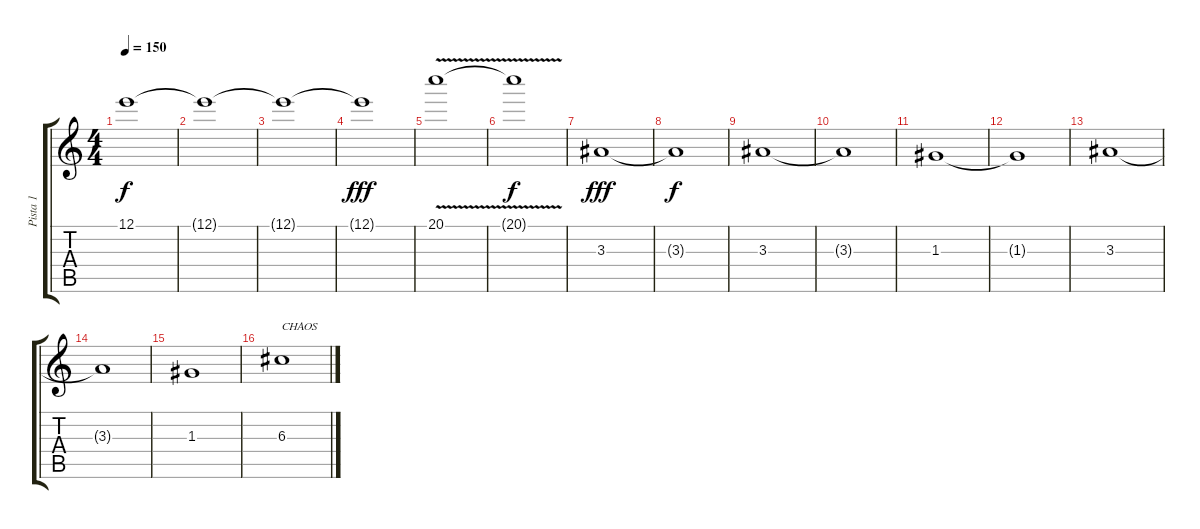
\track ("Pista 1" "Pista 1") {instrument overdrivenguitar}
\staff {score tabs}
\tuning (E4 C4 G3 C3 G2 C2) {hide}
\ts (4 4)
\tempo 150
\clef g2
\ks c
12.1{t}.1{dy f} |
12.1{t}.1 |
12.1{t}.1 |
12.1{t}.1{dy fff} |
20.1{v}.1 |
20.1{t}.1{dy f} |
3.3.1{dy fff instrument overdrivenguitar} |
3.3{t}.1{dy f} |
3.3.1 |
3.3{t}.1 |
1.3.1 |
1.3{t}.1 |
3.3.1 |
3.3{t}.1 |
1.3.1 |
6.3.1{txt "CHAOS"}
